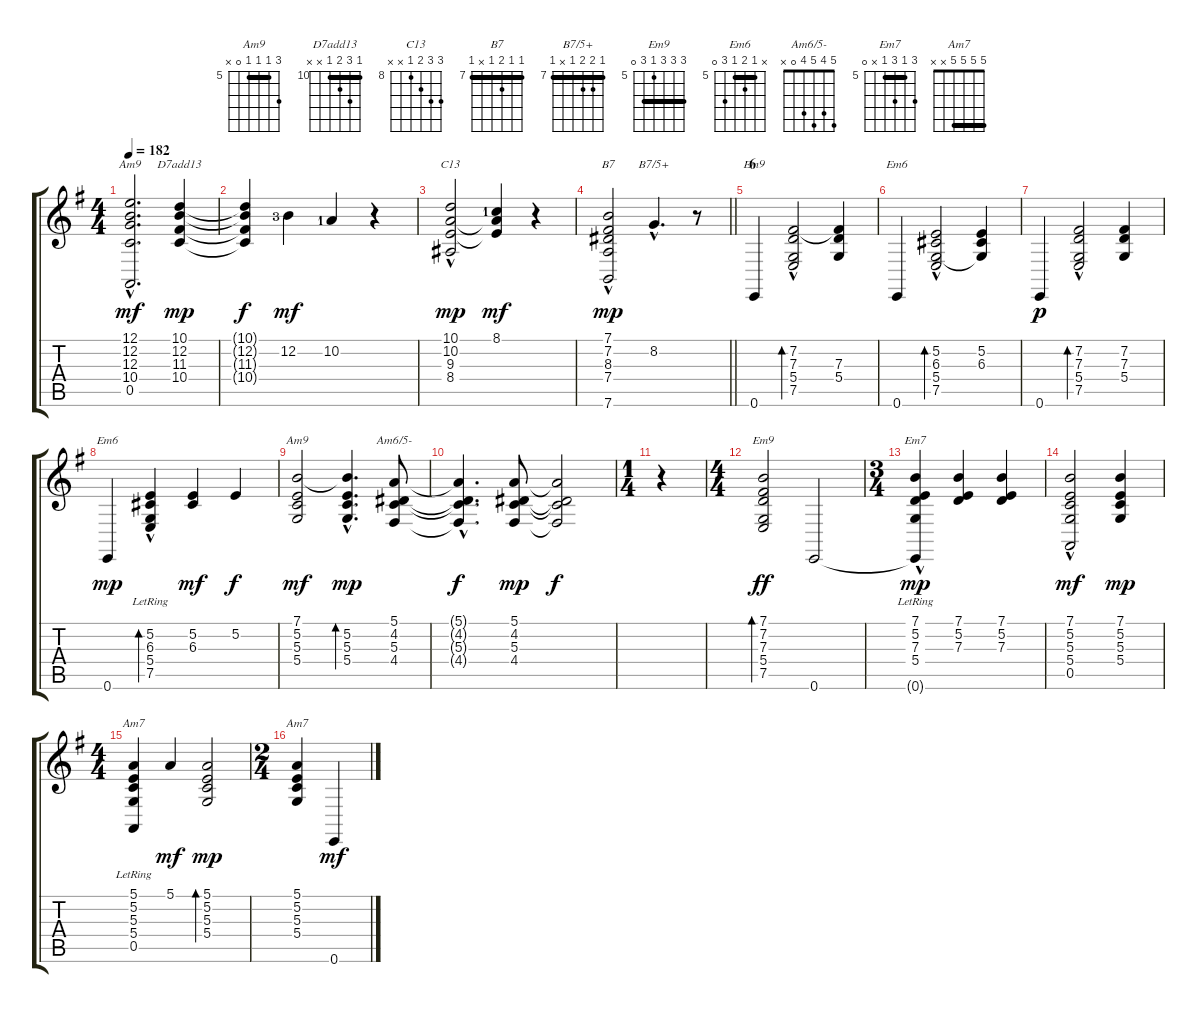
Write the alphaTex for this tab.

\track "" {instrument orchestralharp}
\staff {score tabs}
\tuning (E4 B3 G3 D3 A2 E2) {hide}
\chord ("Am9" 12 12 12 10 0 x) {firstfret 10 barre 12}
\chord ("D7add13" 10 12 11 10 x x) {firstfret 10 barre 10}
\chord ("C13" 10 10 9 8 x x) {firstfret 8}
\chord ("B7" 7 7 8 7 x 7) {firstfret 7 barre 7}
\chord ("B7/5+" 7 8 8 7 x 7) {firstfret 7 barre 7}
\chord ("Em9" x 7 7 5 7 0) {firstfret 5}
\chord ("Em6" x 5 6 5 7 0) {firstfret 5}
\chord ("Em6" x 5 6 5 7 0) {firstfret 5 barre 5}
\chord ("Am9" 7 5 5 5 0 x) {firstfret 5 barre 5}
\chord ("Am6/5-" 5 4 5 4 0 x)
\chord ("Em9" 7 7 7 5 7 0) {firstfret 5 barre 7}
\chord ("Em7" 7 5 7 5 x 0) {firstfret 5 barre 5}
\chord ("Am7" 5 5 5 5 0 x) {barre 5}
\chord ("Am7" 5 5 5 5 x x) {barre 5}
\ts (4 4)
\tempo 182
\clef g2
\ks eminor
(12.1{hac} 12.2{hac} 12.3{hac} 10.4{hac} 0.5{hac}).2{d ch "Am9" dy mf} (10.1 12.2 11.3 10.4).4{ch "D7add13" dy mp} |
(10.1{t} 12.2{t} 11.3{t} 10.4{t}).4{dy f} 12.2{lf 4}.4{dy mf} 10.2{lf 2}.4 r.4 |
(10.1 10.2 9.3 8.4{hac}).2{ch "C13" dy mp} (8.1{lf 2} 10.2{t} 9.3{t}).4{dy mf} r.4 |
\barLineRight lightlight
(7.1{hac} 7.2 8.3{hac} 7.4{hac} 7.6{hac}).2{ch "B7" dy mp} 8.2{hac}.4{d ch "B7/5+"} r.8 |
\section ("" "6")
0.6.4{ch "Em9"} (7.2 7.3 5.4 7.5{hac}).2{bd 60} (7.2{t} 7.3 5.4).4 |
0.6.4{ch "Em6"} (5.2 6.3 5.4 7.5{hac}).2{bd 60} (5.2 6.3 5.4{t}).4 |
0.6.4{dy p} (7.2 7.3 5.4 7.5{hac}).2{bd 60} (7.2 7.3 5.4).4 |
0.6.4{ch "Em6" dy mp} (5.2 6.3 5.4{lr} 7.5{hac}).4{bd 60} (5.2 6.3).4{dy mf} 5.2.4{dy f} |
(7.1 5.2 5.3 5.4).2{ch "Am9" dy mf} (7.1{hac t} 5.2{hac} 5.3{hac} 5.4{hac}).4{d bd 60 dy mp} (5.1 4.2 5.3 4.4).8{ch "Am6/5-"} |
(5.1{hac t} 4.2{hac t} 5.3{hac t} 4.4{hac t}).4{d dy f} (5.1 4.2 5.3 4.4).8{dy mp} (5.1{t} 4.2{t} 5.3{t} 4.4{t}).2{dy f} |
\ts (1 4)
r.4 |
\ts (4 4)
(7.1 7.2 7.3 5.4 7.5).2{bd 240 ch "Em9" dy ff} 0.6.2 |
\ts (3 4)
(7.1 5.2 7.3 5.4{lr} 0.6{hac t}).4{ch "Em7" dy mp} (7.1 5.2 7.3).4 (7.1 5.2 7.3).4 |
(7.1 5.2 5.3 5.4 0.5{hac}).2{dy mf} (7.1 5.2 5.3 5.4).4{dy mp} |
\ts (4 4)
(5.1 5.2{lr} 5.3{lr} 5.4{lr} 0.5).4{ch "Am7"} 5.1.4{dy mf} (5.1 5.2 5.3 5.4).2{bd 120 dy mp} |
\ts (2 4)
(5.1 5.2 5.3 5.4).4{ch "Am7"} 0.6.4{dy mf}
